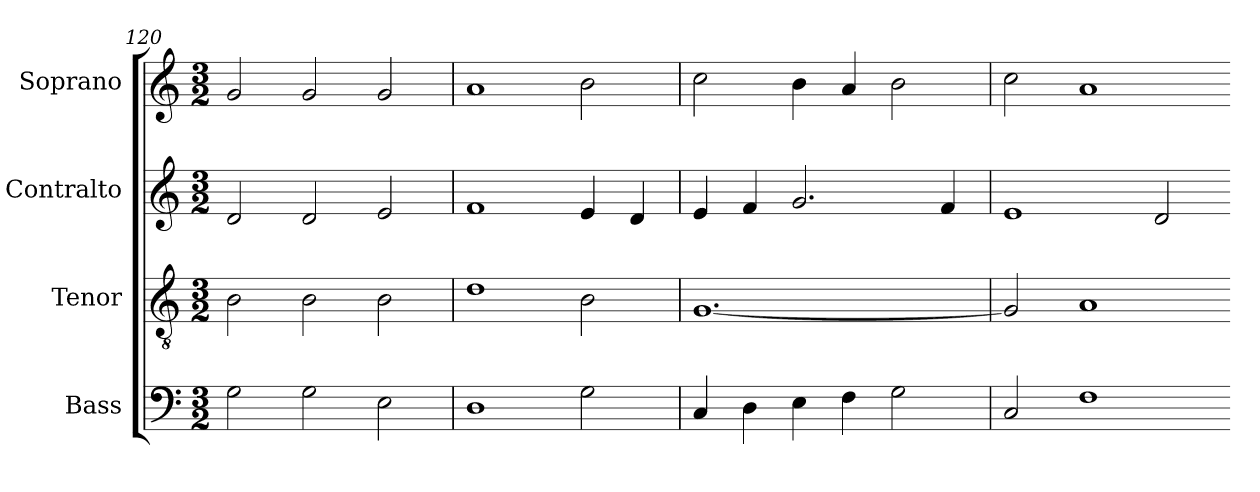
**kern	**kern	**kern	**kern
*part4	*part3	*part2	*part1
*staff4	*staff3	*staff2	*staff1
*I"Bass	*I"Tenor	*I"Contralto	*I"Soprano
*I'B	*I'T	*I'A	*I'S
*clefF4	*clefGv2	*clefG2	*clefG2
*k[]	*k[]	*k[]	*k[]
*A:aeo	*A:aeo	*A:aeo	*A:aeo
*M3/2	*M3/2	*M3/2	*M3/2
=120	=120	=120	=120
2G	2B	2d	2g
2G	2B	2d	2g
2E	2B	2e	2g
=121	=121	=121	=121
1D	1d	1f	1a
2G	2B	4e	2b
.	.	4d	.
=122	=122	=122	=122
4C	[1.G	4e	2cc
4D	.	4f	.
4E	.	2.g	4b
4F	.	.	4a
2G	.	.	2b
.	.	4f	.
=123	=123	=123	=123
2C	2G]	1e	2cc
1F	1A	.	1a
.	.	2d	.
=-	=-	=-	=-
*-	*-	*-	*-
